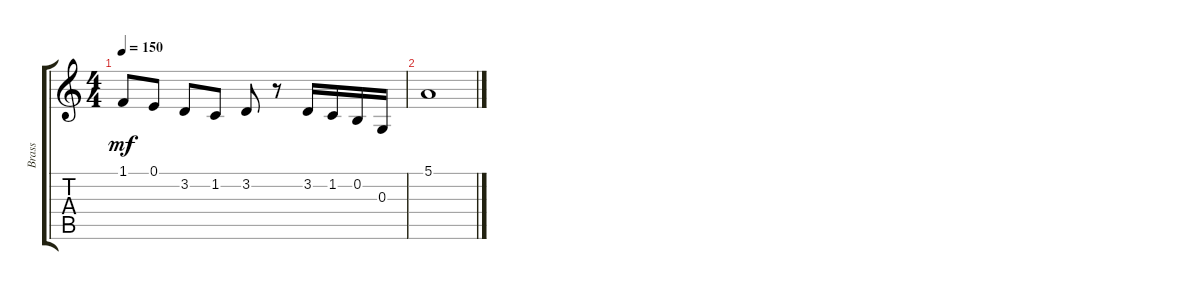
\track ("Brass" "Brass") {instrument brasssection}
\staff {score tabs}
\tuning (E4 B3 G3 D3 A2 E2) {hide}
\ts (4 4)
\tempo 150
\clef g2
\ks c
1.1.8{dy mf} 0.1.8 3.2.8 1.2.8 3.2.8 r.8 3.2.16 1.2.16 0.2.16 0.3.16 |
5.1.1
